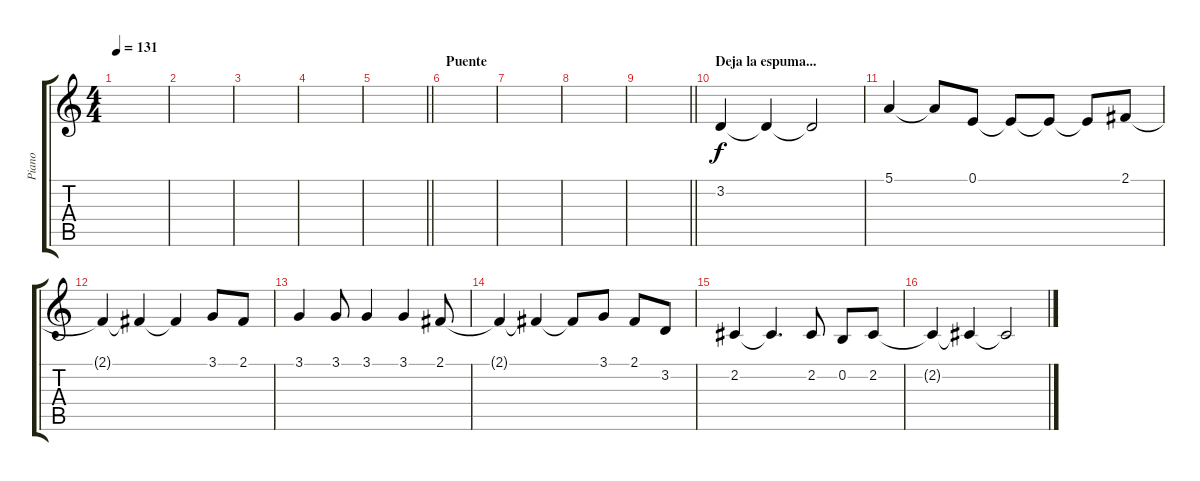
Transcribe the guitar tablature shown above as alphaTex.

\track ("Piano" "Piano") {instrument acousticgrandpiano}
\staff {score tabs}
\tuning (E4 B3 G3 D3 A2 E2) {hide}
\ts (4 4)
\tempo 131
\clef g2
\ks c
|
|
|
|
\barLineRight lightlight
|
\section ("" "Puente")
|
|
|
\barLineRight lightlight
|
\section ("" "Deja la espuma...")
3.2.4 3.2{t}.4 3.2{t}.2 |
5.1.4 5.1{t}.8 0.1.8 0.1{t}.8 0.1{t}.8 0.1{t}.8 2.1.8 |
2.1{t}.4 2.1{t}.4 2.1{t}.4 3.1.8 2.1.8 |
3.1.4 3.1.8 3.1.4 3.1.4 2.1.8 |
2.1{t}.4 2.1{t}.4 2.1{t}.8 3.1.8 2.1.8 3.2.8 |
2.2.4 2.2{t}.4{d} 2.2.8 0.2.8 2.2.8 |
2.2{t}.4 2.2{t}.4 2.2{t}.2
